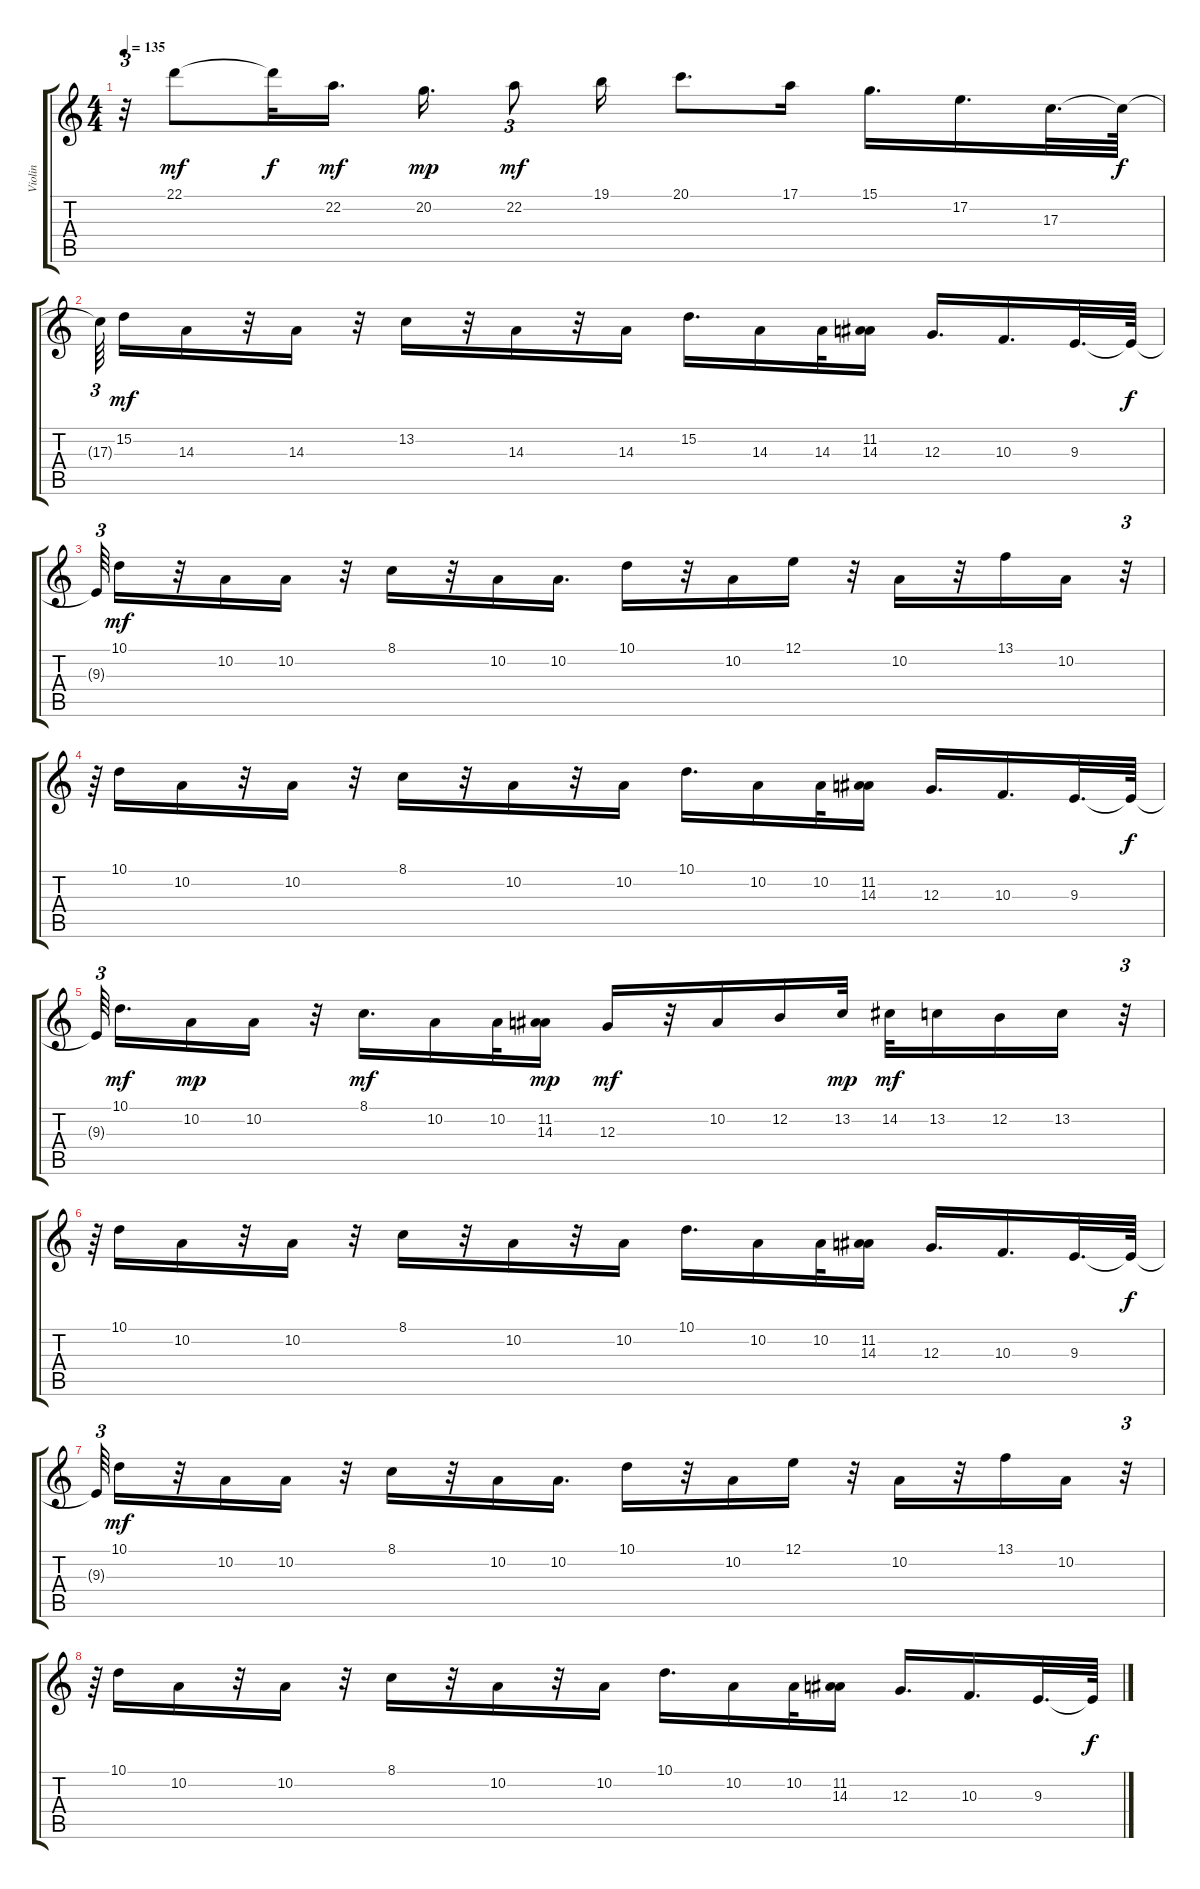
\track ("Violin" "Violin") {instrument violin}
\staff {score tabs}
\tuning (E4 B3 G3 D3 A2 E2) {hide}
\ts (4 4)
\tempo 135
\clef g2
\ks c
r.32{tu (3 2) dy mf} 22.1.8 22.1{t}.32{dy f} 22.2.16{d dy mf} 20.2.16{d dy mp} 22.2.8{tu (3 2) dy mf} 19.1.16 20.1.8{d} 17.1.16 15.1.16{d} 17.2.16{d} 17.3.32{d} 17.3{t}.64{dy f} |
17.3{t}.64{tu (3 2) beam splitsecondary} 15.2.16{dy mf} 14.3.16 r.32 14.3.16 r.32 13.2.16 r.32 14.3.16 r.32 14.3.16 15.2.16{d} 14.3.16 14.3.32 (11.2 14.3).16 12.3.16{d} 10.3.16{d} 9.3.32{d} 9.3{t}.64{dy f} |
9.3{t}.64{tu (3 2)} 10.1.16{dy mf} r.32 10.2.16 10.2.16 r.32 8.1.16 r.32 10.2.16 10.2.16{d} 10.1.16 r.32 10.2.16 12.1.16 r.32 10.2.16 r.32 13.1.16 10.2.16 r.32{tu (3 2)} |
r.64{tu (3 2)} 10.1.16 10.2.16 r.32 10.2.16 r.32 8.1.16 r.32 10.2.16 r.32 10.2.16 10.1.16{d} 10.2.16 10.2.32 (11.2 14.3).16 12.3.16{d} 10.3.16{d} 9.3.32{d} 9.3{t}.64{dy f} |
9.3{t}.64{tu (3 2) beam splitsecondary} 10.1.16{d dy mf} 10.2.16{dy mp} 10.2.16 r.32 8.1.16{d dy mf} 10.2.16 10.2.32 (11.2 14.3).16{dy mp} 12.3.16{dy mf} r.32 10.2.16 12.2.16 13.2.32{dy mp} 14.2.32{dy mf} 13.2.16 12.2.16 13.2.16 r.32{tu (3 2)} |
r.64{tu (3 2)} 10.1.16 10.2.16 r.32 10.2.16 r.32 8.1.16 r.32 10.2.16 r.32 10.2.16 10.1.16{d} 10.2.16 10.2.32 (11.2 14.3).16 12.3.16{d} 10.3.16{d} 9.3.32{d} 9.3{t}.64{dy f} |
9.3{t}.64{tu (3 2)} 10.1.16{dy mf} r.32 10.2.16 10.2.16 r.32 8.1.16 r.32 10.2.16 10.2.16{d} 10.1.16 r.32 10.2.16 12.1.16 r.32 10.2.16 r.32 13.1.16 10.2.16 r.32{tu (3 2)} |
r.64{tu (3 2)} 10.1.16 10.2.16 r.32 10.2.16 r.32 8.1.16 r.32 10.2.16 r.32 10.2.16 10.1.16{d} 10.2.16 10.2.32 (11.2 14.3).16 12.3.16{d} 10.3.16{d} 9.3.32{d} 9.3{t}.64{dy f}
